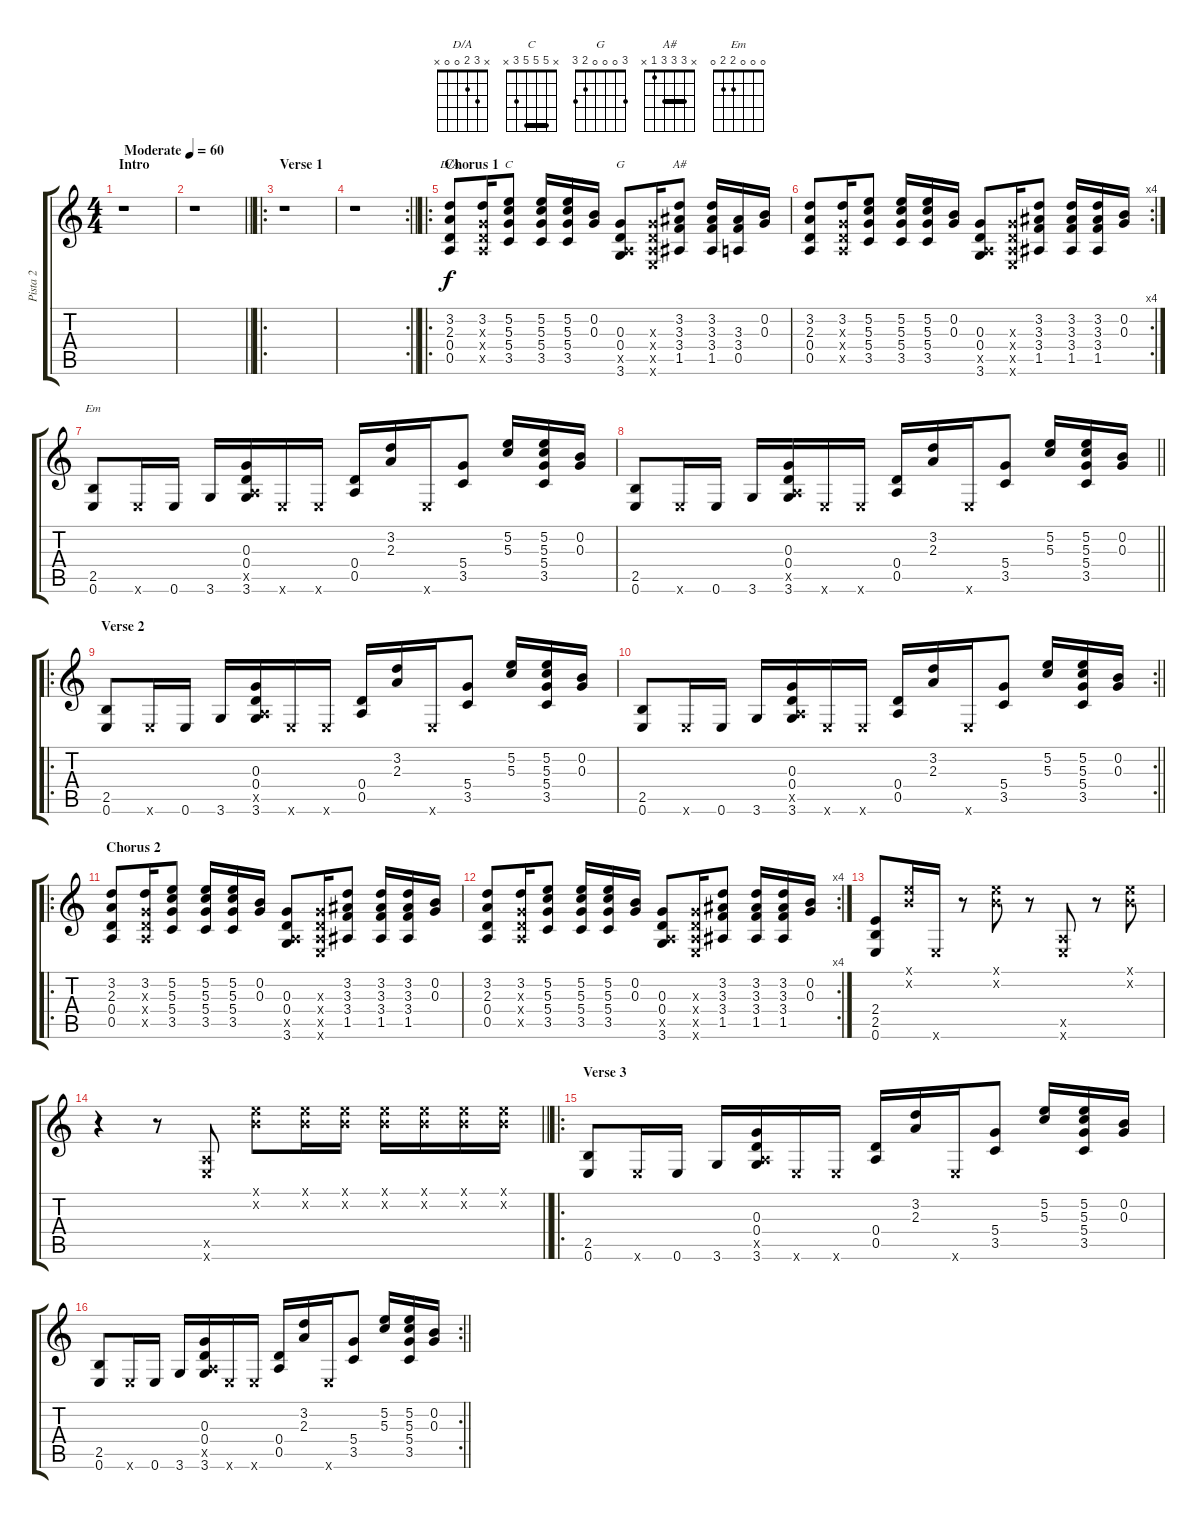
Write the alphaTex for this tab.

\track ("Pista 2" "Pista 2") {instrument acousticguitarsteel}
\staff {score tabs}
\tuning (E4 B3 G3 D3 A2 E2) {hide}
\chord ("D/A" x 3 2 0 0 x)
\chord ("C" x 5 5 5 3 x) {barre 5}
\chord ("G" 3 0 0 0 2 3)
\chord ("A#" x 3 3 3 1 x) {barre 3}
\chord ("Em" 0 0 0 2 2 0)
\ts (4 4)
\section ("" "Intro")
\tempo (60 "Moderate")
\clef g2
\ks c
r.1{dy f instrument acousticguitarsteel} |
\barLineRight lightlight
r.1 |
\ro
\section ("" "Verse 1")
r.1 |
\rc 2
\barLineRight lightlight
r.1 |
\ro
\section ("" "Chorus 1")
(3.2 2.3 0.4 0.5).8{ch "D/A"} (3.2 0.3{x} 0.4{x} 0.5{x}).16 (5.2 5.3 5.4 3.5).8{ch "C"} (5.2 5.3 5.4 3.5).16 (5.2 5.3 5.4 3.5).16 (0.2 0.3).16 (0.3 0.4 0.5{x} 3.6).8{ch "G"} (0.3{x} 0.4{x} 0.5{x} 0.6{x}).16 (3.2 3.3 3.4 1.5).8{ch "A#"} (3.2 3.3 3.4 1.5).16 (3.3 3.4 0.5).16 (0.2 0.3).16 |
\rc 4
(3.2 2.3 0.4 0.5).8 (3.2 0.3{x} 0.4{x} 0.5{x}).16 (5.2 5.3 5.4 3.5).8 (5.2 5.3 5.4 3.5).16 (5.2 5.3 5.4 3.5).16 (0.2 0.3).16 (0.3 0.4 0.5{x} 3.6).8 (0.3{x} 0.4{x} 0.5{x} 0.6{x}).16 (3.2 3.3 3.4 1.5).8 (3.2 3.3 3.4 1.5).16 (3.2 3.3 3.4 1.5).16 (0.2 0.3).16 |
(2.5 0.6).8{ch "Em"} 0.6{x}.16 0.6.16 3.6.16 (0.3 0.4 0.5{x} 3.6).16 0.6{x}.16 0.6{x}.16 (0.4 0.5).16 (3.2 2.3).16 0.6{x}.16 (5.4 3.5).8 (5.2 5.3).16 (5.2 5.3 5.4 3.5).16 (0.2 0.3).16 |
\barLineRight lightlight
(2.5 0.6).8 0.6{x}.16 0.6.16 3.6.16 (0.3 0.4 0.5{x} 3.6).16 0.6{x}.16 0.6{x}.16 (0.4 0.5).16 (3.2 2.3).16 0.6{x}.16 (5.4 3.5).8 (5.2 5.3).16 (5.2 5.3 5.4 3.5).16 (0.2 0.3).16 |
\ro
\section ("" "Verse 2")
(2.5 0.6).8 0.6{x}.16 0.6.16 3.6.16 (0.3 0.4 0.5{x} 3.6).16 0.6{x}.16 0.6{x}.16 (0.4 0.5).16 (3.2 2.3).16 0.6{x}.16 (5.4 3.5).8 (5.2 5.3).16 (5.2 5.3 5.4 3.5).16 (0.2 0.3).16 |
\rc 2
\barLineRight lightlight
(2.5 0.6).8 0.6{x}.16 0.6.16 3.6.16 (0.3 0.4 0.5{x} 3.6).16 0.6{x}.16 0.6{x}.16 (0.4 0.5).16 (3.2 2.3).16 0.6{x}.16 (5.4 3.5).8 (5.2 5.3).16 (5.2 5.3 5.4 3.5).16 (0.2 0.3).16 |
\ro
\section ("" "Chorus 2")
(3.2 2.3 0.4 0.5).8 (3.2 0.3{x} 0.4{x} 0.5{x}).16 (5.2 5.3 5.4 3.5).8 (5.2 5.3 5.4 3.5).16 (5.2 5.3 5.4 3.5).16 (0.2 0.3).16 (0.3 0.4 0.5{x} 3.6).8 (0.3{x} 0.4{x} 0.5{x} 0.6{x}).16 (3.2 3.3 3.4 1.5).8 (3.2 3.3 3.4 1.5).16 (3.2 3.3 3.4 1.5).16 (0.2 0.3).16 |
\rc 4
(3.2 2.3 0.4 0.5).8 (3.2 0.3{x} 0.4{x} 0.5{x}).16 (5.2 5.3 5.4 3.5).8 (5.2 5.3 5.4 3.5).16 (5.2 5.3 5.4 3.5).16 (0.2 0.3).16 (0.3 0.4 0.5{x} 3.6).8 (0.3{x} 0.4{x} 0.5{x} 0.6{x}).16 (3.2 3.3 3.4 1.5).8 (3.2 3.3 3.4 1.5).16 (3.2 3.3 3.4 1.5).16 (0.2 0.3).16 |
(2.4 2.5 0.6).8 (0.1{x} 0.2{x}).16 0.6{x}.16 r.8 (0.1{x} 0.2{x}).8 r.8 (0.5{x} 0.6{x}).8 r.8 (0.1{x} 0.2{x}).8 |
\barLineRight lightlight
r.4 r.8 (0.5{x} 0.6{x}).8 (0.1{x} 0.2{x}).8 (0.1{x} 0.2{x}).16 (0.1{x} 0.2{x}).16 (0.1{x} 0.2{x}).16 (0.1{x} 0.2{x}).16 (0.1{x} 0.2{x}).16 (0.1{x} 0.2{x}).16 |
\ro
\section ("" "Verse 3")
(2.5 0.6).8 0.6{x}.16 0.6.16 3.6.16 (0.3 0.4 0.5{x} 3.6).16 0.6{x}.16 0.6{x}.16 (0.4 0.5).16 (3.2 2.3).16 0.6{x}.16 (5.4 3.5).8 (5.2 5.3).16 (5.2 5.3 5.4 3.5).16 (0.2 0.3).16 |
\rc 2
\barLineRight lightlight
(2.5 0.6).8 0.6{x}.16 0.6.16 3.6.16 (0.3 0.4 0.5{x} 3.6).16 0.6{x}.16 0.6{x}.16 (0.4 0.5).16 (3.2 2.3).16 0.6{x}.16 (5.4 3.5).8 (5.2 5.3).16 (5.2 5.3 5.4 3.5).16 (0.2 0.3).16
